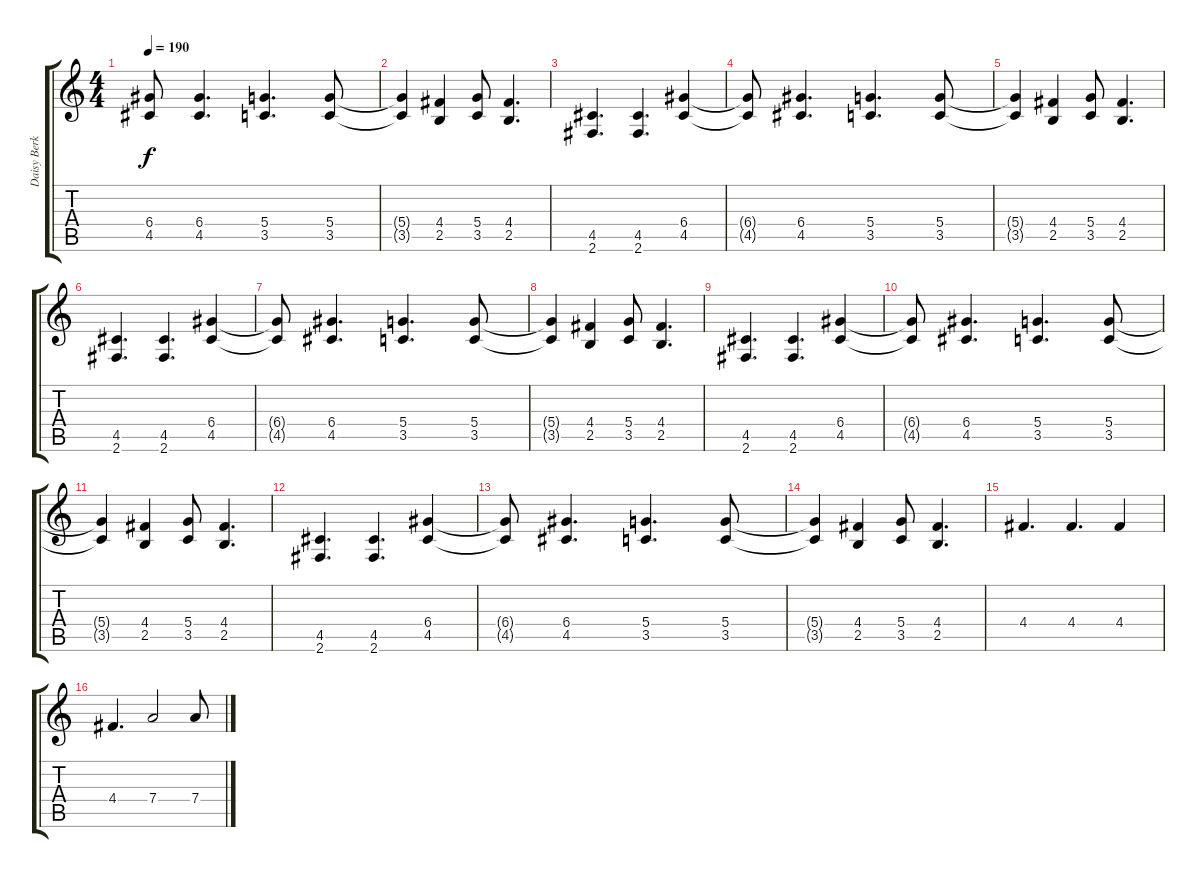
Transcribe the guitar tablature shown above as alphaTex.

\track ("Daisy Berkovitz" "Daisy Berk") {instrument distortionguitar}
\staff {score tabs}
\tuning (E4 B3 G3 D3 A2 E2) {hide}
\ts (4 4)
\tempo 190
\clef g2
\ks c
(6.4{t} 4.5{t}).8{dy f} (6.4 4.5).4{d} (5.4 3.5).4{d} (5.4 3.5).8 |
(5.4{t} 3.5{t}).4 (4.4 2.5).4 (5.4 3.5).8 (4.4 2.5).4{d} |
(4.5 2.6).4{d} (4.5 2.6).4{d} (6.4 4.5).4 |
(6.4{t} 4.5{t}).8 (6.4 4.5).4{d} (5.4 3.5).4{d} (5.4 3.5).8 |
(5.4{t} 3.5{t}).4 (4.4 2.5).4 (5.4 3.5).8 (4.4 2.5).4{d} |
(4.5 2.6).4{d} (4.5 2.6).4{d} (6.4 4.5).4 |
(6.4{t} 4.5{t}).8 (6.4 4.5).4{d} (5.4 3.5).4{d} (5.4 3.5).8 |
(5.4{t} 3.5{t}).4 (4.4 2.5).4 (5.4 3.5).8 (4.4 2.5).4{d} |
(4.5 2.6).4{d} (4.5 2.6).4{d} (6.4 4.5).4 |
(6.4{t} 4.5{t}).8 (6.4 4.5).4{d} (5.4 3.5).4{d} (5.4 3.5).8 |
(5.4{t} 3.5{t}).4 (4.4 2.5).4 (5.4 3.5).8 (4.4 2.5).4{d} |
(4.5 2.6).4{d} (4.5 2.6).4{d} (6.4 4.5).4 |
(6.4{t} 4.5{t}).8 (6.4 4.5).4{d} (5.4 3.5).4{d} (5.4 3.5).8 |
(5.4{t} 3.5{t}).4 (4.4 2.5).4 (5.4 3.5).8 (4.4 2.5).4{d} |
4.4.4{d} 4.4.4{d} 4.4.4 |
4.4.4{d} 7.4.2 7.4.8
